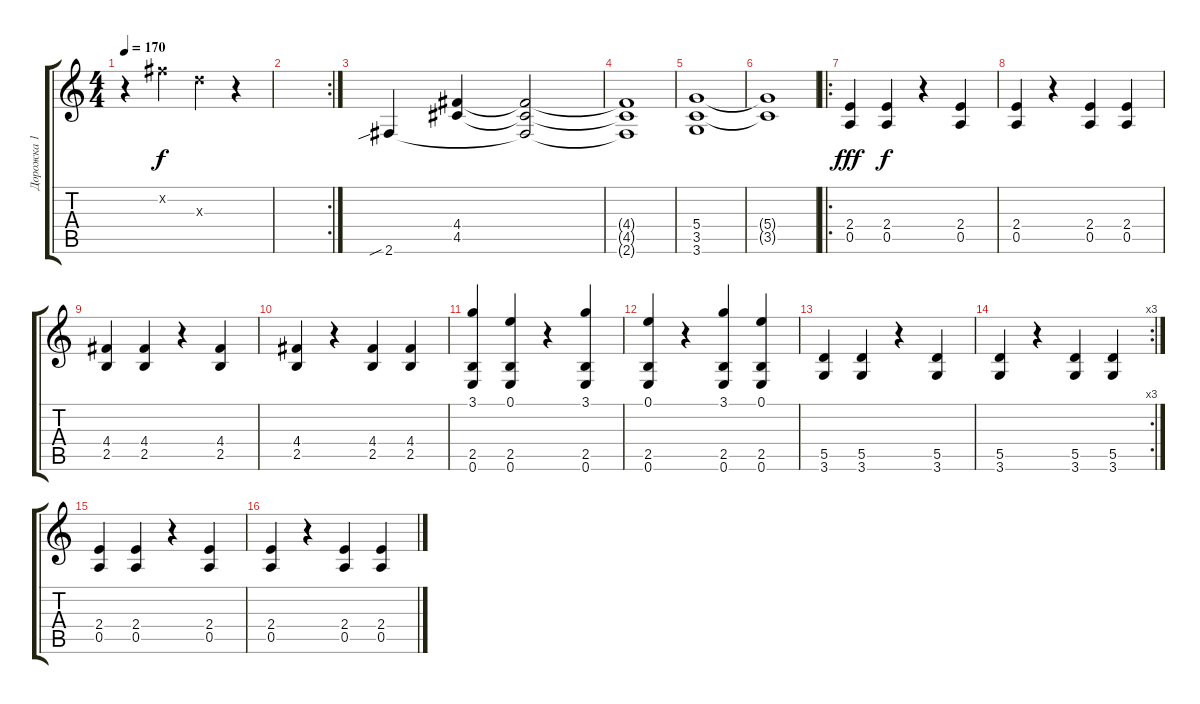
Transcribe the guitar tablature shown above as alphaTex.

\track ("Дорожка 1" "Дорожка 1") {instrument distortionguitar}
\staff {score tabs}
\tuning (E4 B3 G3 D3 A2 E2) {hide}
\ts (4 4)
\tempo 170
\clef g2
\ks c
r.4{dy f} 7.2{x}.4 7.3{x}.4 r.4 |
\rc 2
|
2.6{sib}.4 (4.4 4.5).4 (4.4{t} 4.5{t} 2.6{t}).2 |
(4.4{t} 4.5{t} 2.6{t}).1 |
(5.4 3.5 3.6).1 |
(5.4{t} 3.5{t}).1 |
\ro
(2.4 0.5).4{dy fff} (2.4 0.5).4{dy f} r.4 (2.4 0.5).4 |
(2.4 0.5).4 r.4 (2.4 0.5).4 (2.4 0.5).4 |
(4.4 2.5).4 (4.4 2.5).4 r.4 (4.4 2.5).4 |
(4.4 2.5).4 r.4 (4.4 2.5).4 (4.4 2.5).4 |
(3.1 2.5 0.6).4 (0.1 2.5 0.6).4 r.4 (3.1 2.5 0.6).4 |
(0.1 2.5 0.6).4 r.4 (3.1 2.5 0.6).4 (0.1 2.5 0.6).4 |
(5.5 3.6).4 (5.5 3.6).4 r.4 (5.5 3.6).4 |
\rc 3
(5.5 3.6).4 r.4 (5.5 3.6).4 (5.5 3.6).4 |
(2.4 0.5).4 (2.4 0.5).4 r.4 (2.4 0.5).4 |
(2.4 0.5).4 r.4 (2.4 0.5).4 (2.4 0.5).4
